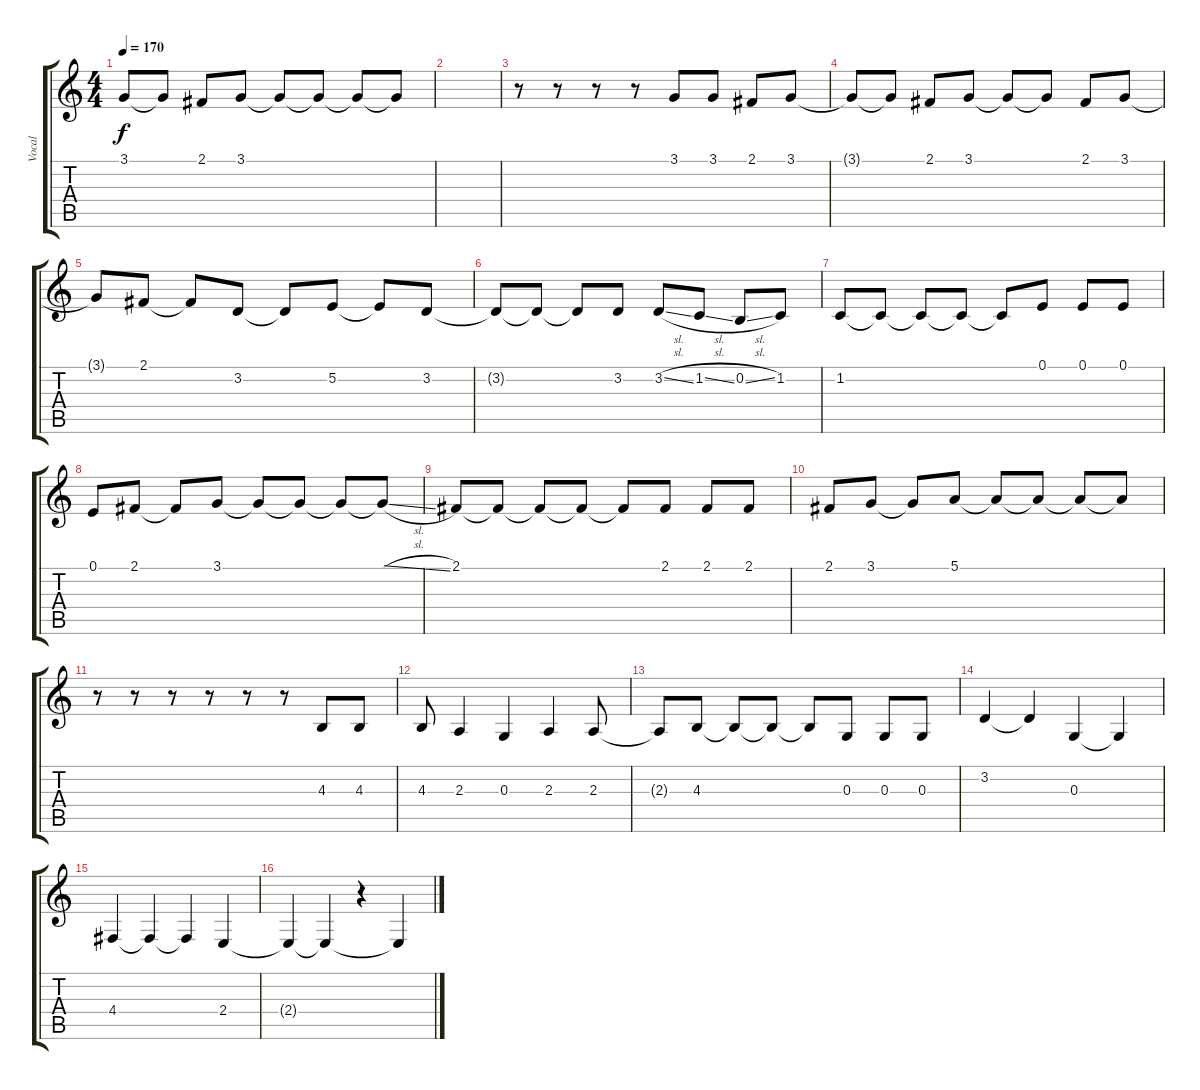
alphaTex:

\track ("Vocal" "Vocal") {instrument violin}
\staff {score tabs}
\tuning (E4 B3 G3 D3 A2 E2) {hide}
\ts (4 4)
\tempo 170
\clef g2
\ks c
3.1{t}.8{dy f} 3.1{t}.8 2.1.8 3.1.8 3.1{t}.8 3.1{t}.8 3.1{t}.8 3.1{t}.8 |
|
r.8 r.8 r.8 r.8 3.1.8 3.1.8 2.1.8 3.1.8 |
3.1{t}.8 3.1{t}.8 2.1.8 3.1.8 3.1{t}.8 3.1{t}.8 2.1.8 3.1.8 |
3.1{t}.8 2.1.8 2.1{t}.8 3.2.8 3.2{t}.8 5.2.8 5.2{t}.8 3.2.8 |
3.2{t}.8 3.2{t}.8 3.2{t}.8 3.2.8 3.2{sl}.8 1.2{sl}.8 0.2{sl}.8 1.2.8 |
1.2.8 1.2{t}.8 1.2{t}.8 1.2{t}.8 1.2{t}.8 0.1.8 0.1.8 0.1.8 |
0.1.8 2.1.8 2.1{t}.8 3.1.8 3.1{t}.8 3.1{t}.8 3.1{t}.8 3.1{sl t}.8 |
2.1.8 2.1{t}.8 2.1{t}.8 2.1{t}.8 2.1{t}.8 2.1.8 2.1.8 2.1.8 |
2.1.8 3.1.8 3.1{t}.8 5.1.8 5.1{t}.8 5.1{t}.8 5.1{t}.8 5.1{t}.8 |
r.8 r.8 r.8 r.8 r.8 r.8 4.3.8 4.3.8 |
4.3.8 2.3.4 0.3.4 2.3.4 2.3.8 |
2.3{t}.8 4.3.8 4.3{t}.8 4.3{t}.8 4.3{t}.8 0.3.8 0.3.8 0.3.8 |
3.2.4 3.2{t}.4 0.3.4 0.3{t}.4 |
4.4.4 4.4{t}.4 4.4{t}.4 2.4.4 |
2.4{t}.4 2.4{t}.4 r.4 2.4{t}.4
